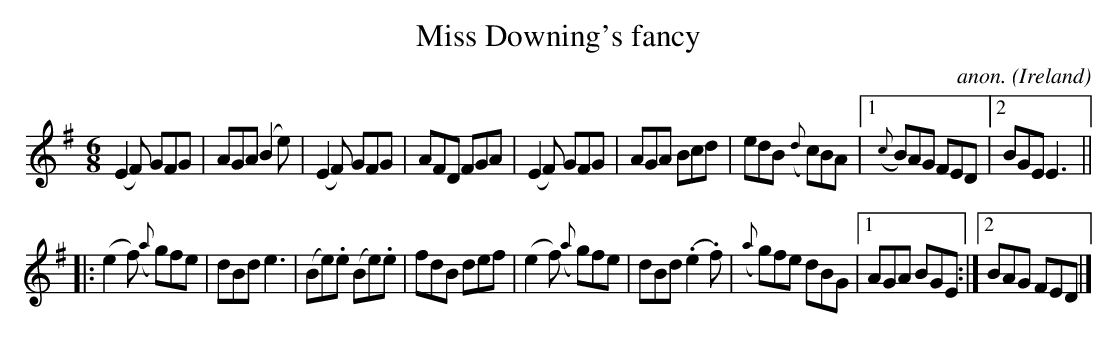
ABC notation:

X:1
T:Miss Downing's fancy
C:anon.
O:Ireland
M:6/8
L:1/8
K:Em
(E2F) GFG|AGA (B2e)|(E2F) GFG|AFD FGA|(E2F) GFG|AGA Bcd|edB ({d}c)BA|[1({c}B)AG FED|[2BGE E3||
|:(e2f) ({a}g)fe|dBd e3|(Be).e (Be).e|fdB def|(e2f) ({a}g)fe|dBd (.e2.f)|({a}g)fe dBG|[1AGA BGE:|[2BAG FED|]
